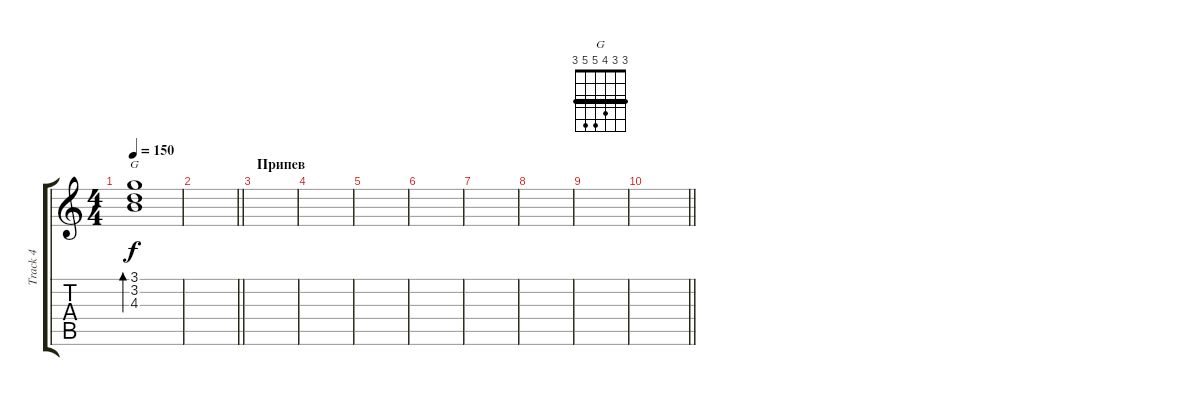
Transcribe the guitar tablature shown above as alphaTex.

\track ("Track 4" "Track 4") {instrument electricguitarjazz}
\staff {score tabs}
\tuning (E4 B3 G3 D3 A2 E2) {hide}
\chord ("G" 3 3 4 5 5 3) {barre 3}
\ts (4 4)
\tempo 150
\clef g2
\ks c
(3.1 3.2 4.3).1{bd 480 ch "G" dy f} |
\barLineRight lightlight
|
\section ("" "Припев")
|
|
|
|
|
|
|
\barLineRight lightlight
